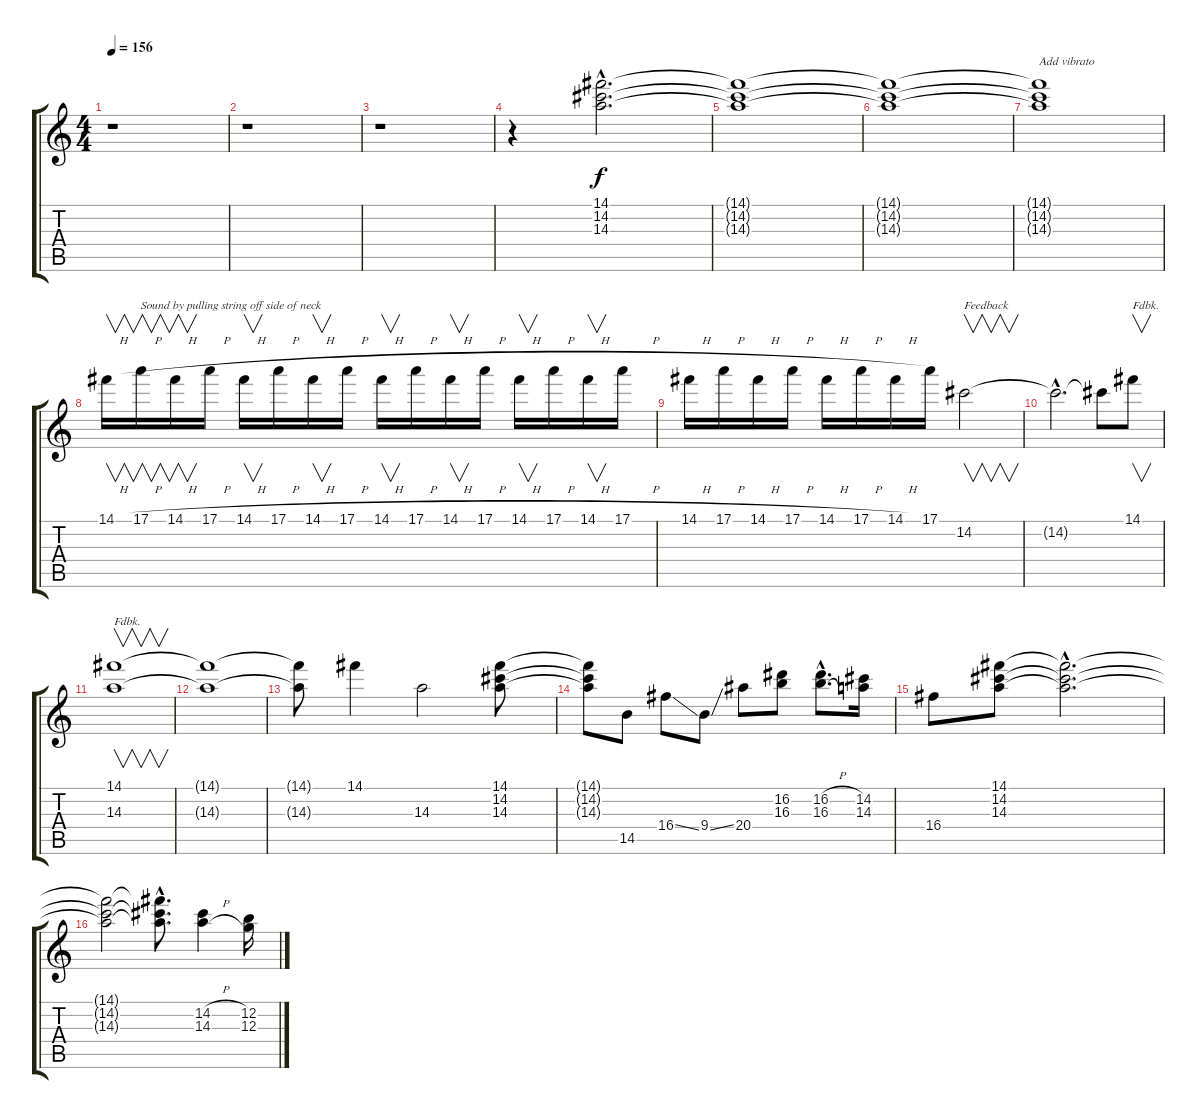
\track "" {instrument overdrivenguitar}
\staff {score tabs}
\tuning (E4 B3 G3 D3 A2 E2) {hide}
\ts (4 4)
\tempo 156
\clef g2
\ks c
r.1{dy f instrument overdrivenguitar} |
r.1 |
r.1 |
r.4 (14.1{hac} 14.2{hac} 14.3{hac}).2{d} |
(14.1{t} 14.2{t} 14.3{t}).1 |
(14.1{t} 14.2{t} 14.3{t}).1 |
(14.1{t} 14.2{t} 14.3{t}).1{txt "Add vibrato"} |
14.1{h}.16{v} 17.1{h}.16{v txt "Sound by pulling string off side of neck"} 14.1{h}.16{v} 17.1{h}.16 14.1{h}.16{v} 17.1{h}.16 14.1{h}.16{v} 17.1{h}.16 14.1{h}.16{v} 17.1{h}.16 14.1{h}.16{v} 17.1{h}.16 14.1{h}.16{v} 17.1{h}.16 14.1{h}.16{v} 17.1{h}.16 |
14.1{h}.16 17.1{h}.16 14.1{h}.16 17.1{h}.16 14.1{h}.16 17.1{h}.16 14.1{h}.16 17.1.16 14.2.2{v txt "Feedback"} |
14.2{hac t}.2{d} 14.2{t}.8 14.1.8{v txt "Fdbk."} |
(14.1 14.3).1{v txt "Fdbk."} |
(14.1{t} 14.3{t}).1 |
(14.1{t} 14.3{t}).8 14.1.4 14.3.2 (14.1 14.2 14.3).8 |
(14.1{t} 14.2{t} 14.3{t}).8 14.5.8 16.4{ss}.8 9.4{ss}.8 20.4.8 (16.2 16.3).8 (16.2{h hac} 16.3{h hac}).8{d} (14.2 14.3).16 |
16.4.8 (14.1 14.2 14.3).8 (14.1{hac t} 14.2{hac t} 14.3{hac t}).2{d} |
(14.1{t} 14.2{t} 14.3{t}).2 (14.1{hac t} 14.2{hac t} 14.3{hac t}).8{d} (14.2{h} 14.3{h}).4 (12.2 12.3).16
